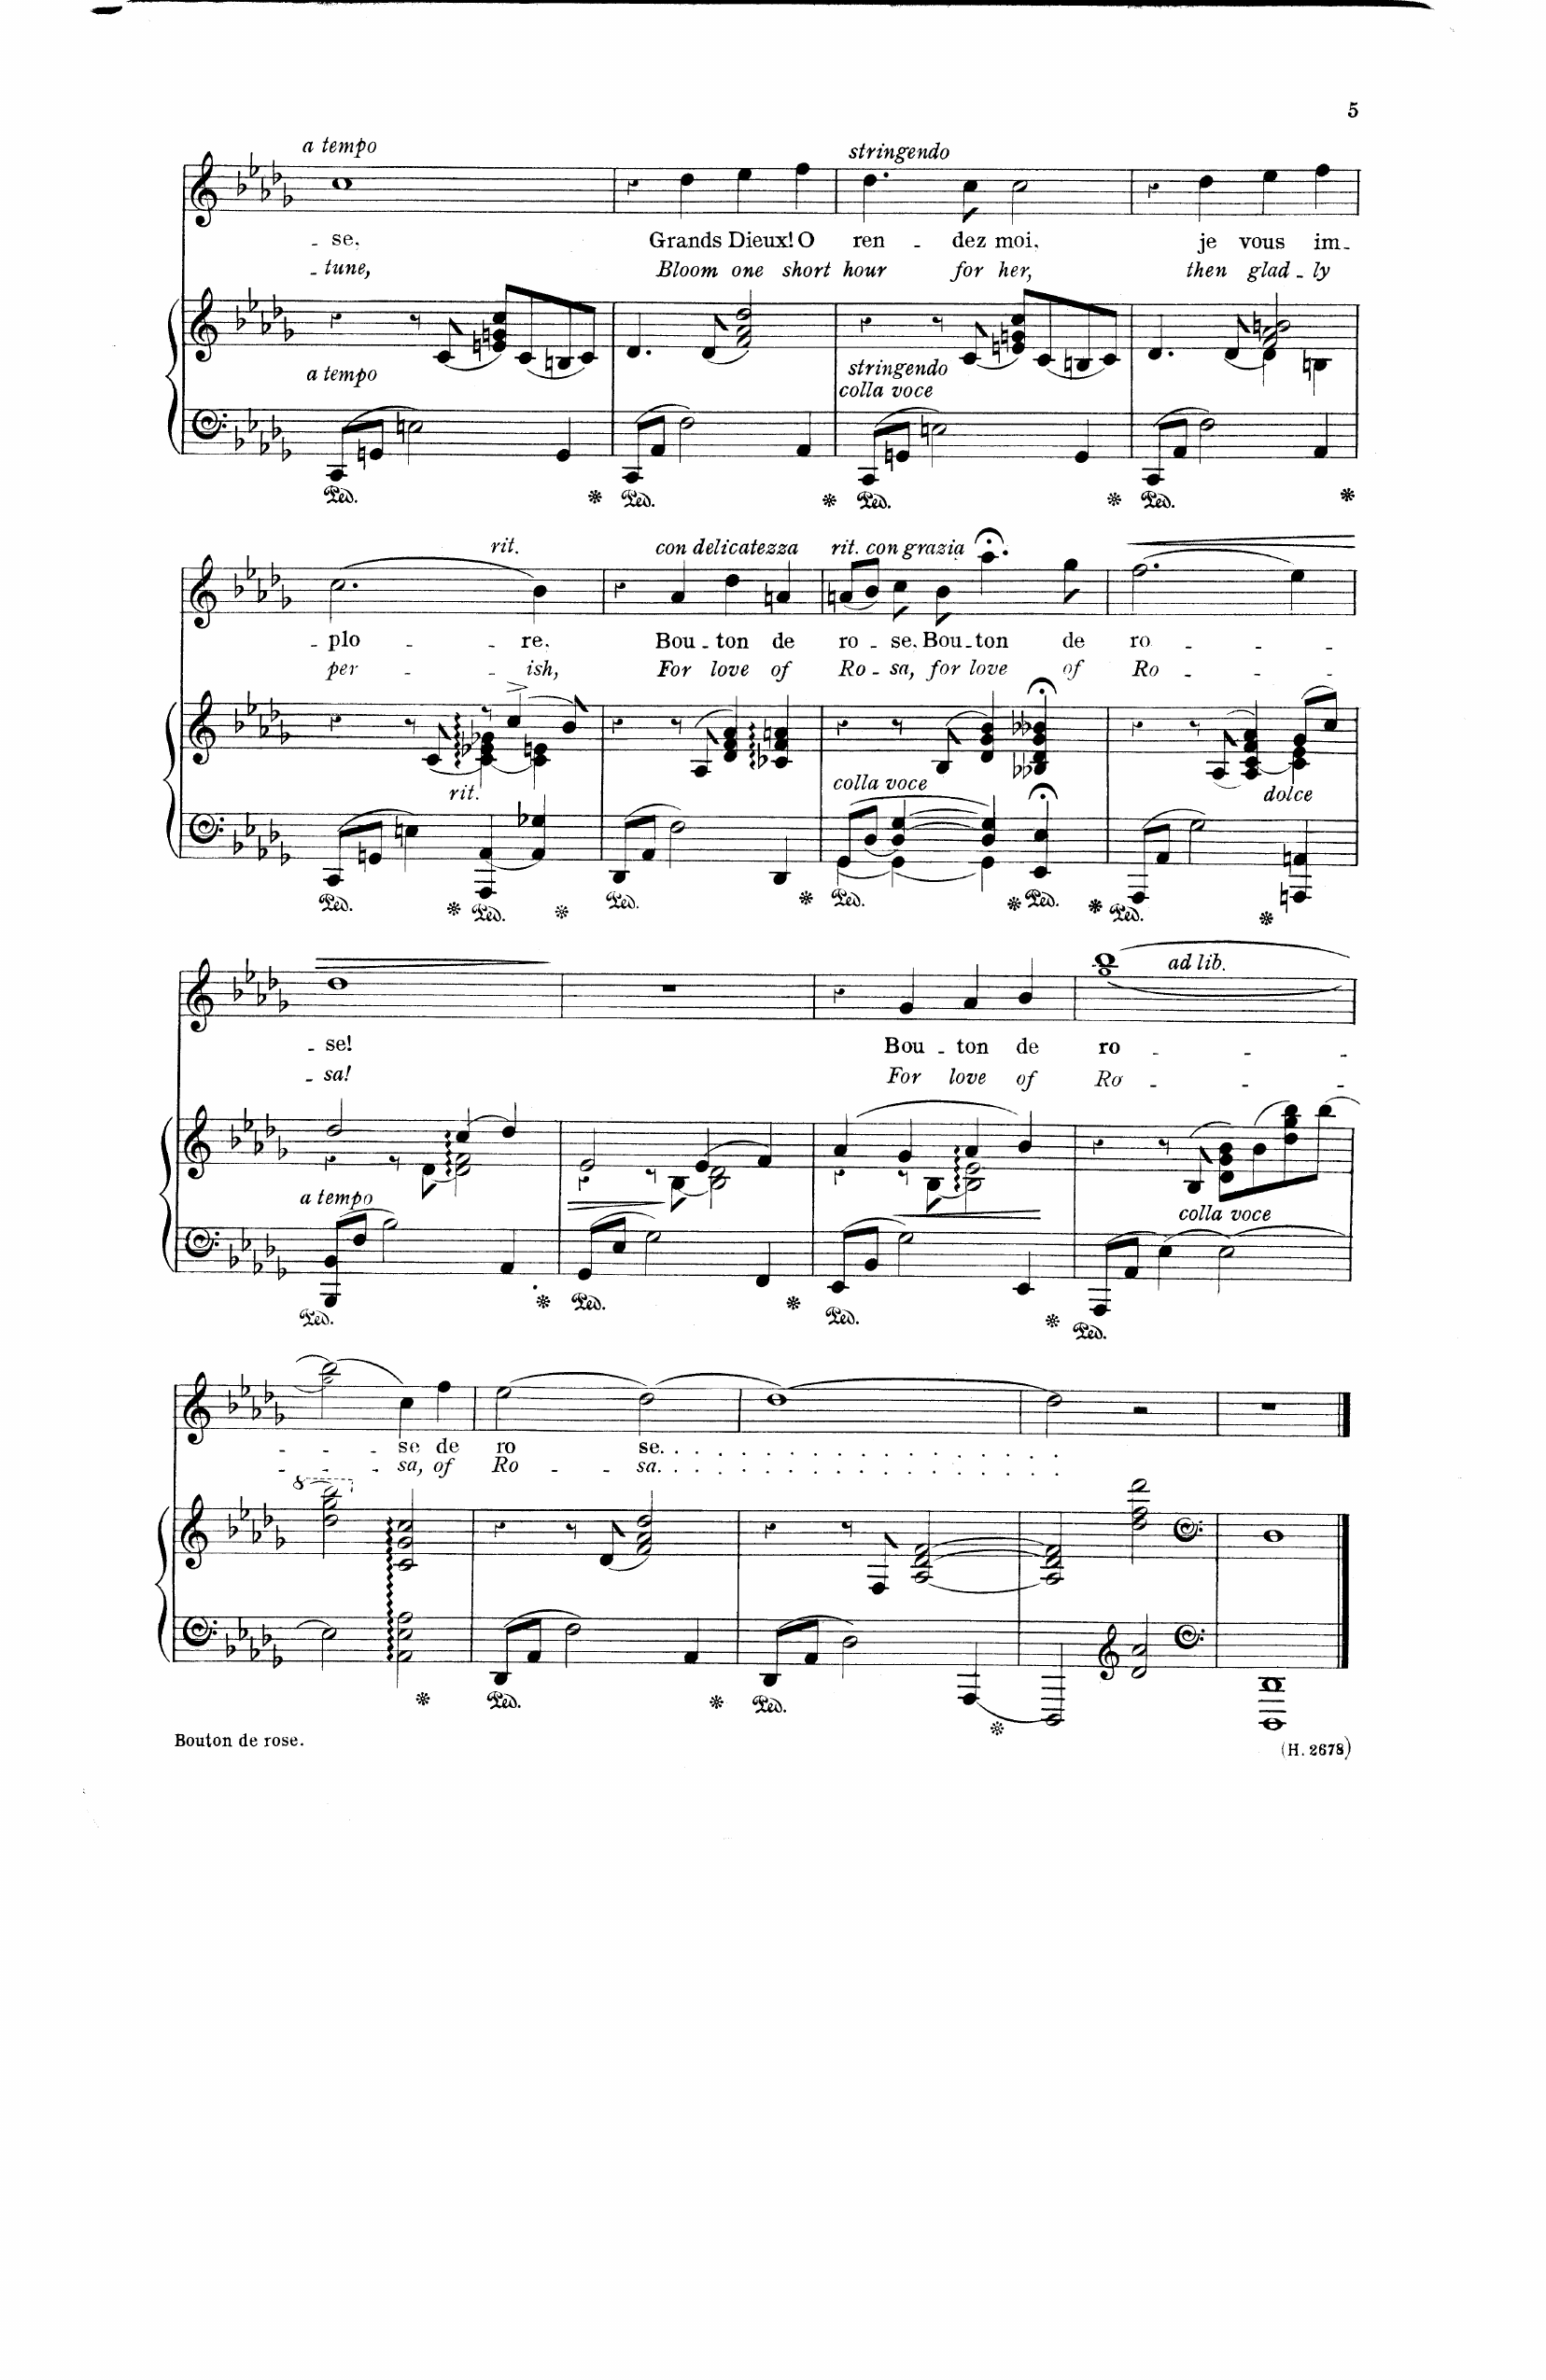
**kern	**kern	**dynam	**kern	**text	**text	**dynam
*part2	*part2	*part2	*part1	*part1	*part1	*part1
*staff3	*staff2	*staff2/3	*staff1	*staff1	*staff1	*staff1
*I"Piano	*	*	*I"Voice	*	*	*
*I'Pno	*	*	*	*	*	*
*clefF4	*clefG2	*	*clefG2	*	*	*
*k[b-e-a-d-g-]	*k[b-e-a-d-g-]	*	*k[b-e-a-d-g-]	*	*	*
*M4/4	*M4/4	*	*M4/4	*	*	*
*met(c)	*met(c)	*	*met(c)	*	*	*
=63	=63	=63	=63	=63	=63	=63
!	!	!	!LO:TX:i:t=a tempo	!	!	!
!LO:TX:i:t=a tempo	!	!	!	!	!	!
8CC/L	4r	.	1cc	-– se,	-– tune,	.
8GGn/J	.	.	.	.	.	.
2En\	8r	.	.	.	.	.
.	(8c/	.	.	.	.	.
.	8en/ 8gn/ 8cc/L)	.	.	.	.	.
.	(8c/	.	.	.	.	.
4GG/	8Bn/	.	.	.	.	.
.	8c/J)	.	.	.	.	.
=64	=64	=64	=64	=64	=64	=64
8CC/L	4.d-/	.	4r	.	.	.
8AA-/J	.	.	.	.	.	.
2F\	.	.	4dd-\	Grand	Bloom	.
.	(8d-/	.	.	.	.	.
.	2f/ 2a-/ 2dd-/)	.	4ee-\	Dieux!	one	.
4AA-/	.	.	4ff\	O	short	.
=65	=65	=65	=65	=65	=65	=65
!	!	!	!LO:TX:i:t=stringendo	!	!	!
!LO:TX:i:t=stringendo	!	!	!	!	!	!
!LO:TX:t=colla voce	!	!	!	!	!	!
8CC/L	4r	.	4.dd-\	ren-	hour	.
8GGn/J	.	.	.	.	.	.
2En\	8r	.	.	.	.	.
.	(8c/	.	8cc\	-dez	for	.
.	8en/ 8gn/ 8cc/L)	.	2cc\	moi,	her,	.
.	(8c/	.	.	.	.	.
4GG/	8Bn/	.	.	.	.	.
.	8c/J)	.	.	.	.	.
=66	=66	=66	=66	=66	=66	=66
*	*^	*	*	*	*	*
8CC/L	4.d-/	2ryy	.	4r	.	.	.
8AA-/J	.	.	.	.	.	.	.
2F\	.	.	.	4dd-\	je	then	.
.	[<8d-/	.	.	.	.	.	.
.	2f/ 2a-/ 2bn/	4d-\]	.	4ee-\	vous	glad-	.
4AA-/	.	4Bn\	.	4ff\	im-	-ly	.
=67	=67	=67	=67	=67	=67	=67	=67
8CC/L	4r	2ryy	.	(2.cc\	-– plo-	per-	.
8GGn/J	.	.	.	.	.	.	.
4En\	8r	.	.	.	.	.	.
.	[<8c/	.	.	.	.	.	.
!LO:TX:i:t=rit.	!	!	!	!	!	!	!
4AAA-/ [<4AA-/	8r	4c\_ 4e-X\ 4g-X\	.	.	.	.	.
.	(4cc^/	.	.	.	.	.	.
!	!	!	!	!LO:TX:i:t=rit.	!	!	!
4AA-/] 4G-X/	.	4c\] 4en\	.	4b-\)	-re,	-ish,	.
.	8b-/)	.	.	.	.	.	.
*	*v	*v	*	*	*	*	*
=68	=68	=68	=68	=68	=68	=68
8DD-/L	4r	.	4r	.	.	.
8AA-/J	.	.	.	.	.	.
!	!	!	!LO:TX:i:t=con delicatezza	!	!	!
2F\	8r	.	4a-/	Bou-	For	.
.	(>8A-/	.	.	.	.	.
.	4d-/ 4f/ 4a-/)	.	4dd-\	-ton	love	.
4DD-/	4c-X/ 4f/ 4an/	.	4an/	de	of	.
=69	=69	=69	=69	=69	=69	=69
*^	*	*	*	*	*	*
!	!	!	!	!LO:TX:i:t=rit. con grazia	!	!	!
!LO:TX:i:t=colla voce	!	!	!	!	!	!	!
8GG-/L	[4GG-\	4r	.	(8an/L	ro-	Ro-	.
[<8D-/J	.	.	.	8b-/J)	.	.	.
4D-/_ [4G-/	4GG-\_	8r	.	8cc\	-se,	-sa,	.
.	.	(>8B-/	.	8b-\	Bou-	for	.
4D-/] 4G-/]	4GG-\]	4d-/ 4g-/ 4b-/)	.	4.aa-;<\	-ton	love	.
4EE-/;< 4E-/;<	4ryy	4B--X/;< 4d-/;< 4g-/;< 4b--X/;<	.	.	.	.	.
.	.	.	.	8gg-\	de	of	.
*v	*v	*	*	*	*	*	*
=70	=70	=70	=70	=70	=70	=70
*	*^	*	*	*	*	*
!	!	!	!	!	!	!	!LO:HP:b
8AAA-/L	4r	2ryy	.	(2.ff\	ro-	Ro-	<
8AA-/J	.	.	.	.	.	.	.
2G-\	8r	.	.	.	.	.	.
.	([8A-/	.	.	.	.	.	.
.	4A-/] [<4c/ 4f/ 4a-/)	4ryy	.	.	.	.	.
!LO:TX:i:t=dolce	!	!	!	!	!	!	!
4AAAn/ 4AAn/	(8g-/L	4c\] 4e-\	.	4ee-\)	.	.	.
.	8cc/J)	.	.	.	.	.	.
*	*v	*v	*	*	*	*	*
.	.	.	.	.	.	[
=71	=71	=71	=71	=71	=71	=71
*	*^	*	*	*	*	*
!LO:TX:i:t=a tempo	!	!	!	!	!	!	!
!	!	!	!	!	!	!	!LO:HP:b
8BBB-/ 8BB-/L	2dd-/	4r	.	1dd-	-– se!	-– sa!	>
8F/J	.	.	.	.	.	.	.
2B-\	.	8r	.	.	.	.	.
.	.	[8d-\	.	.	.	.	.
.	(4cc/	2d-\] 2f\	.	.	.	.	.
4AA-/	4dd-/)	.	.	.	.	.	.
*	*v	*v	*	*	*	*	*
.	.	.	.	.	.	]
=72	=72	=72	=72	=72	=72	=72
!	!	!LO:HP:b	!	!	!	!
*	*^	*	*	*	*	*
8GG-/L	2e-/	4r	>	1r	.	.	.
8E-/J	.	.	.	.	.	.	.
2G-\	.	8r	.	.	.	.	.
.	.	[8B-\	.	.	.	.	.
.	(4e-/	2B-\] 2d-\	.	.	.	.	.
4FF/	4f/)	.	.	.	.	.	.
=73	=73	=73	=73	=73	=73	=73	=73
8EE-/L	(4a-/	4r	.	4r	.	.	.
8BB-/J	.	.	.	.	.	.	.
2G-\	4g-/	8r	.	4g-/	Bou-	For	.
.	.	[8B-\	.	.	.	.	.
.	4a-/	2B-\] 2e-\	.	4a-/	-ton	love	.
4DD-/	4b-/)	.	.	4b-\	de	of	.
*	*v	*v	*	*	*	*	*
.	.	]	.	.	.	.
=74	=74	=74	=74	=74	=74	=74
*	*	*	*^	*	*	*
!	!	!	!LO:TX:i:t=ad lib.	!	!	!	!
8AAA-/L	4r	.	[1bb-	1gg-	ro-	Ro-	.
8AA-/J	.	.	.	.	.	.	.
!LO:TX:i:t=colla voce	!	!	!	!	!	!	!
[4E-\	8r	.	.	.	.	.	.
.	(8B-/	.	.	.	.	.	.
2E-\_	8d-\ 8g-\ 8b-\L)	.	.	.	.	.	.
.	(8b-\	.	.	.	.	.	.
.	8dd-\ 8gg-\ 8bb-\)	.	.	.	.	.	.
.	(8bb-\J	.	.	.	.	.	.
=75	=75	=75	=75	=75	=75	=75	=75
*	*8va	*	*	*	*	*	*
2E-\]	2ddd-\ 2ggg-\ 2bbb-\)	.	2bb-/]	2gg-\	.	.	.
*	*X8va	*	*	*	*	*	*
2AA-\ 2E-\ 2A-\	2c/ 2g-/ 2cc/	.	4cc\	2ryy	-se	-sa,	.
.	.	.	4ff\	.	de	of	.
*	*	*	*v	*v	*	*	*
=76	=76	=76	=76	=76	=76	=76
8DD-/L	4r	.	(2ee-\	ro-	Ro-	.
8AA-/J	.	.	.	.	.	.
2F\	8r	.	.	.	.	.
.	(8d-/	.	.	.	.	.
.	2f/ 2a-/ 2dd-/)	.	[2dd-\)	-se	-sa	.
4AA-/	.	.	.	.	.	.
=77	=77	=77	=77	=77	=77	=77
8DD-/L	4r	.	1dd-_	.	.	.
8AA-/J	.	.	.	.	.	.
2D-\	8r	.	.	.	.	.
.	8F/	.	.	.	.	.
.	[2A-/ [>2d-/ [2f/	.	.	.	.	.
4AAA-/	.	.	.	.	.	.
=78	=78	=78	=78	=78	=78	=78
2DDD-/	2A-/] 2d-/] 2f/]	.	2dd-\]	.	.	.
*clefG2	*	*	*	*	*	*
2d-/ 2a-/	2dd-\ 2ff\ 2ddd-\	.	2r	.	.	.
=79	=79	=79	=79	=79	=79	=79
*clefF4	*clefF4	*	*	*	*	*
1DDD- 1DD-	1D-	.	1r	.	.	.
==	==	==	==	==	==	==
*-	*-	*-	*-	*-	*-	*-
